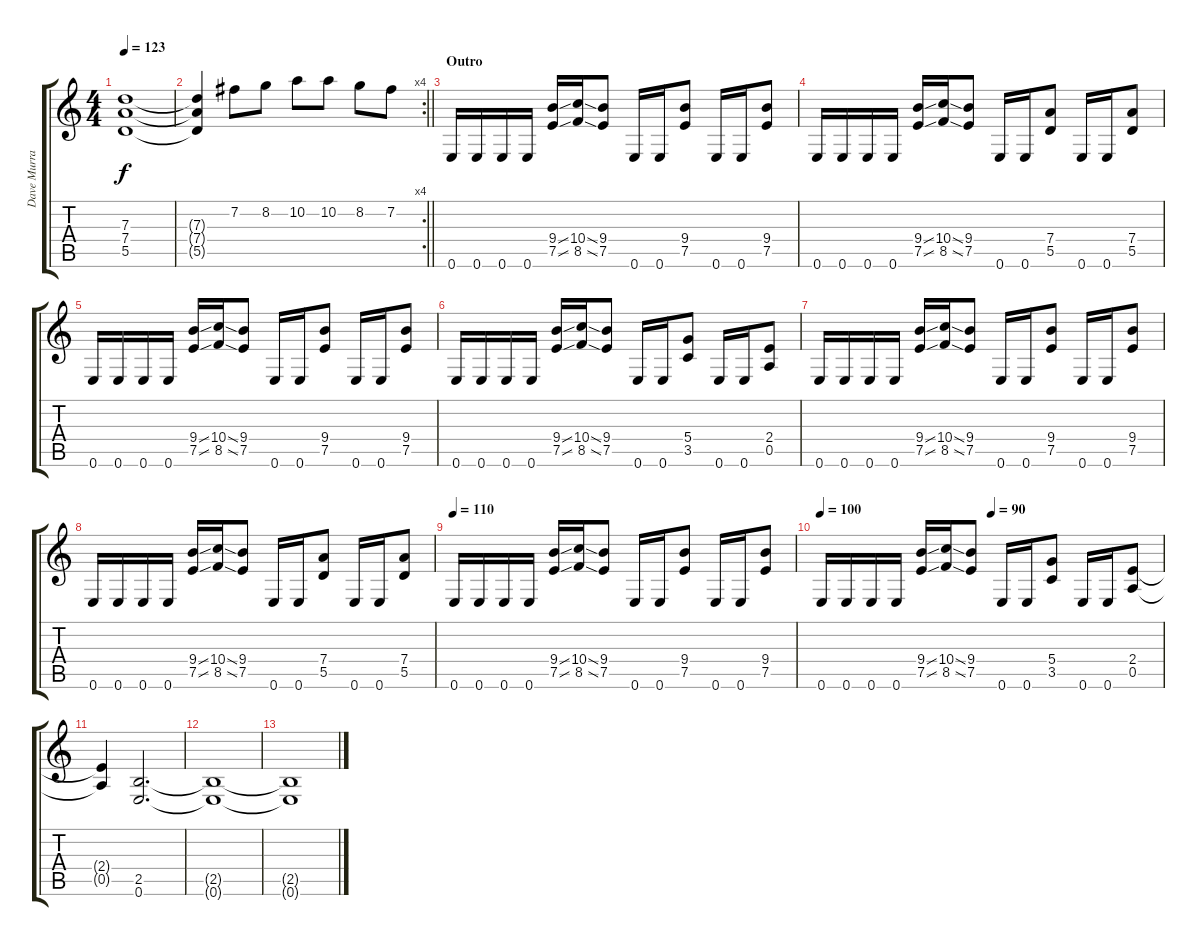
\track ("Dave Murray" "Dave Murra") {instrument overdrivenguitar}
\staff {score tabs}
\tuning (E4 B3 G3 D3 A2 E2) {hide}
\ts (4 4)
\tempo 123
\clef g2
\ks c
(7.3 7.4 5.5).1{dy f} |
\rc 4
\barLineRight lightlight
(7.3{t} 7.4{t} 5.5{t}).4 7.2.8 8.2.8 10.2.8 10.2.8 8.2.8 7.2.8 |
\section ("" "Outro")
0.6.16{volume 11 instrument overdrivenguitar} 0.6.16 0.6.16 0.6.16 (9.4{ss} 7.5{ss}).16 (10.4{ss} 8.5{ss}).16 (9.4 7.5).8 0.6.16 0.6.16 (9.4 7.5).8 0.6.16 0.6.16 (9.4 7.5).8 |
0.6.16 0.6.16 0.6.16 0.6.16 (9.4{ss} 7.5{ss}).16 (10.4{ss} 8.5{ss}).16 (9.4 7.5).8 0.6.16 0.6.16 (7.4 5.5).8 0.6.16 0.6.16 (7.4 5.5).8 |
0.6.16 0.6.16 0.6.16 0.6.16 (9.4{ss} 7.5{ss}).16 (10.4{ss} 8.5{ss}).16 (9.4 7.5).8 0.6.16 0.6.16 (9.4 7.5).8 0.6.16 0.6.16 (9.4 7.5).8 |
0.6.16 0.6.16 0.6.16 0.6.16 (9.4{ss} 7.5{ss}).16 (10.4{ss} 8.5{ss}).16 (9.4 7.5).8 0.6.16 0.6.16 (5.4 3.5).8 0.6.16 0.6.16 (2.4 0.5).8 |
0.6.16 0.6.16 0.6.16 0.6.16 (9.4{ss} 7.5{ss}).16 (10.4{ss} 8.5{ss}).16 (9.4 7.5).8 0.6.16 0.6.16 (9.4 7.5).8 0.6.16 0.6.16 (9.4 7.5).8 |
0.6.16 0.6.16 0.6.16 0.6.16 (9.4{ss} 7.5{ss}).16 (10.4{ss} 8.5{ss}).16 (9.4 7.5).8 0.6.16 0.6.16 (7.4 5.5).8 0.6.16 0.6.16 (7.4 5.5).8 |
\tempo 110
0.6.16 0.6.16 0.6.16 0.6.16 (9.4{ss} 7.5{ss}).16 (10.4{ss} 8.5{ss}).16 (9.4 7.5).8 0.6.16 0.6.16 (9.4 7.5).8 0.6.16 0.6.16 (9.4 7.5).8 |
\tempo 100
\tempo (90 0.5)
0.6.16 0.6.16 0.6.16 0.6.16 (9.4{ss} 7.5{ss}).16 (10.4{ss} 8.5{ss}).16 (9.4 7.5).8 0.6.16 0.6.16 (5.4 3.5).8 0.6.16 0.6.16 (2.4 0.5).8 |
(2.4{t} 0.5{t}).4 (2.5 0.6).2{d} |
(2.5{t} 0.6{t}).1{volume 0} |
(2.5{t} 0.6{t}).1
